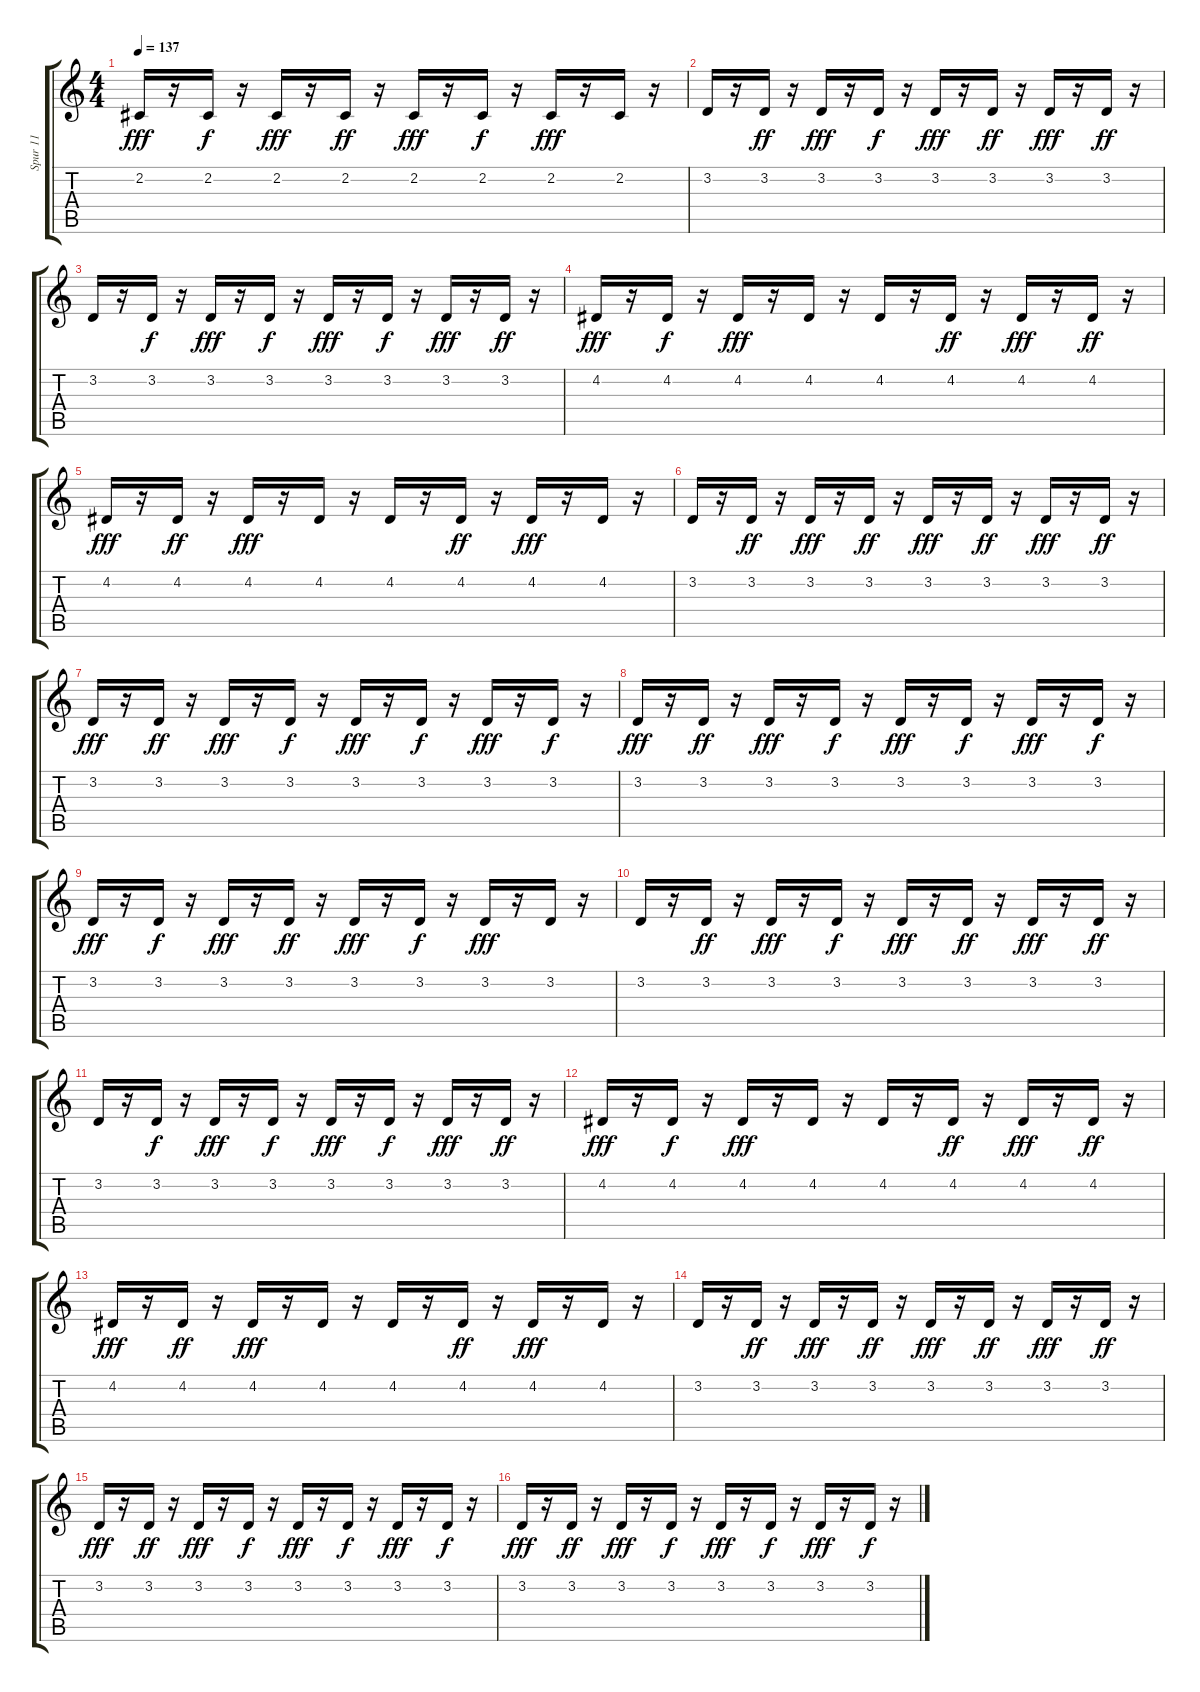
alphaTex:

\track ("Spur 11" "Spur 11") {instrument electricgrandpiano}
\staff {score tabs}
\tuning (E4 B3 G3 D3 A2 E2) {hide}
\ts (4 4)
\tempo 137
\clef g2
\ks c
2.2.16{dy fff} r.16 2.2.16{dy f} r.16 2.2.16{dy fff} r.16 2.2.16{dy ff} r.16 2.2.16{dy fff} r.16 2.2.16{dy f} r.16 2.2.16{dy fff} r.16 2.2.16 r.16 |
3.2.16 r.16 3.2.16{dy ff} r.16 3.2.16{dy fff} r.16 3.2.16{dy f} r.16 3.2.16{dy fff} r.16 3.2.16{dy ff} r.16 3.2.16{dy fff} r.16 3.2.16{dy ff} r.16 |
3.2.16 r.16 3.2.16{dy f} r.16 3.2.16{dy fff} r.16 3.2.16{dy f} r.16 3.2.16{dy fff} r.16 3.2.16{dy f} r.16 3.2.16{dy fff} r.16 3.2.16{dy ff} r.16 |
4.2.16{dy fff} r.16 4.2.16{dy f} r.16 4.2.16{dy fff} r.16 4.2.16 r.16 4.2.16 r.16 4.2.16{dy ff} r.16 4.2.16{dy fff} r.16 4.2.16{dy ff} r.16 |
4.2.16{dy fff} r.16 4.2.16{dy ff} r.16 4.2.16{dy fff} r.16 4.2.16 r.16 4.2.16 r.16 4.2.16{dy ff} r.16 4.2.16{dy fff} r.16 4.2.16 r.16 |
3.2.16 r.16 3.2.16{dy ff} r.16 3.2.16{dy fff} r.16 3.2.16{dy ff} r.16 3.2.16{dy fff} r.16 3.2.16{dy ff} r.16 3.2.16{dy fff} r.16 3.2.16{dy ff} r.16 |
3.2.16{dy fff} r.16 3.2.16{dy ff} r.16 3.2.16{dy fff} r.16 3.2.16{dy f} r.16 3.2.16{dy fff} r.16 3.2.16{dy f} r.16 3.2.16{dy fff} r.16 3.2.16{dy f} r.16 |
3.2.16{dy fff} r.16 3.2.16{dy ff} r.16 3.2.16{dy fff} r.16 3.2.16{dy f} r.16 3.2.16{dy fff} r.16 3.2.16{dy f} r.16 3.2.16{dy fff} r.16 3.2.16{dy f} r.16 |
3.2.16{dy fff} r.16 3.2.16{dy f} r.16 3.2.16{dy fff} r.16 3.2.16{dy ff} r.16 3.2.16{dy fff} r.16 3.2.16{dy f} r.16 3.2.16{dy fff} r.16 3.2.16 r.16 |
3.2.16 r.16 3.2.16{dy ff} r.16 3.2.16{dy fff} r.16 3.2.16{dy f} r.16 3.2.16{dy fff} r.16 3.2.16{dy ff} r.16 3.2.16{dy fff} r.16 3.2.16{dy ff} r.16 |
3.2.16 r.16 3.2.16{dy f} r.16 3.2.16{dy fff} r.16 3.2.16{dy f} r.16 3.2.16{dy fff} r.16 3.2.16{dy f} r.16 3.2.16{dy fff} r.16 3.2.16{dy ff} r.16 |
4.2.16{dy fff} r.16 4.2.16{dy f} r.16 4.2.16{dy fff} r.16 4.2.16 r.16 4.2.16 r.16 4.2.16{dy ff} r.16 4.2.16{dy fff} r.16 4.2.16{dy ff} r.16 |
4.2.16{dy fff} r.16 4.2.16{dy ff} r.16 4.2.16{dy fff} r.16 4.2.16 r.16 4.2.16 r.16 4.2.16{dy ff} r.16 4.2.16{dy fff} r.16 4.2.16 r.16 |
3.2.16 r.16 3.2.16{dy ff} r.16 3.2.16{dy fff} r.16 3.2.16{dy ff} r.16 3.2.16{dy fff} r.16 3.2.16{dy ff} r.16 3.2.16{dy fff} r.16 3.2.16{dy ff} r.16 |
3.2.16{dy fff} r.16 3.2.16{dy ff} r.16 3.2.16{dy fff} r.16 3.2.16{dy f} r.16 3.2.16{dy fff} r.16 3.2.16{dy f} r.16 3.2.16{dy fff} r.16 3.2.16{dy f} r.16 |
3.2.16{dy fff} r.16 3.2.16{dy ff} r.16 3.2.16{dy fff} r.16 3.2.16{dy f} r.16 3.2.16{dy fff} r.16 3.2.16{dy f} r.16 3.2.16{dy fff} r.16 3.2.16{dy f} r.16
